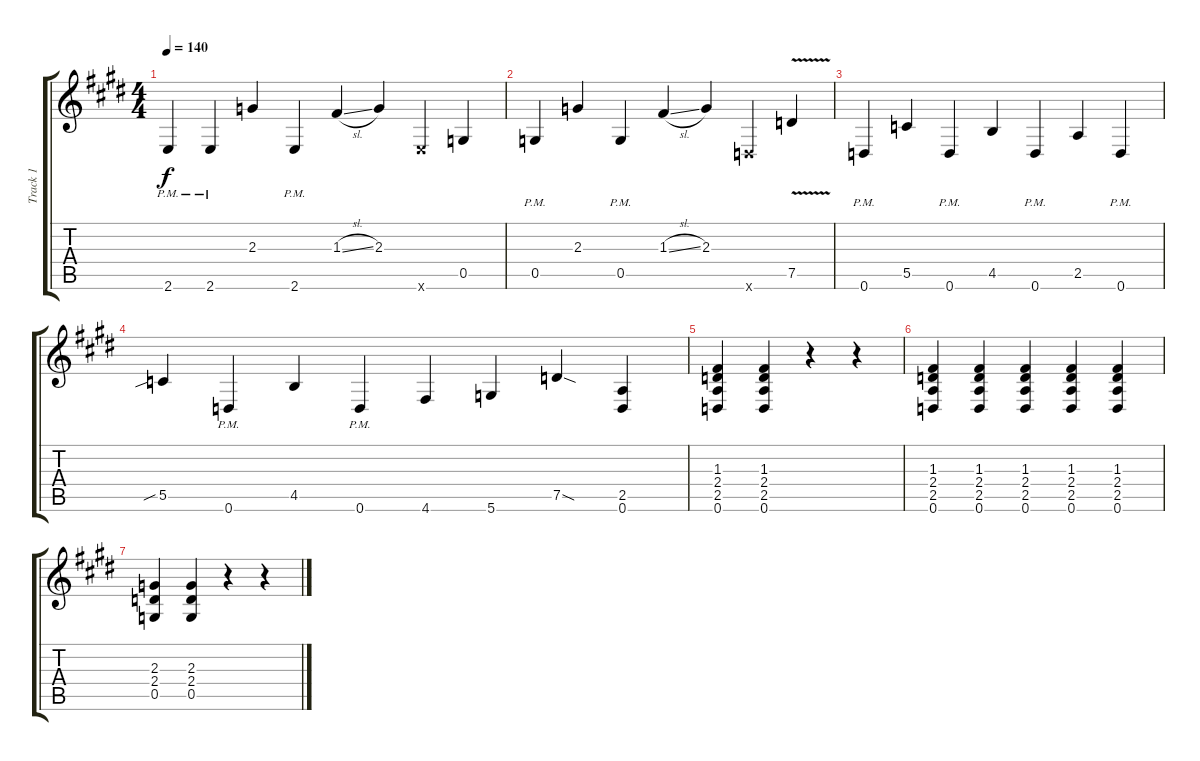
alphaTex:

\track ("Track 1" "Track 1") {instrument distortionguitar}
\staff {score tabs}
\tuning (D4 A3 F3 C3 G2 D2) {hide}
\ts (4 4)
\tempo 140
\clef g2
\ks e
2.6{pm}.4{dy f} 2.6{pm}.4 2.3.4 2.6{pm}.4 1.3{sl}.4 2.3.4 2.6{x}.4 0.5.4 |
0.5{pm}.4 2.3.4 0.5{pm}.4 1.3{sl}.4 2.3.4 0.6{x}.4 7.5{v}.4 |
0.6{pm}.4 5.5.4 0.6{pm}.4 4.5.4 0.6{pm}.4 2.5.4 0.6{pm}.4 |
5.5{sib}.4 0.6{pm}.4 4.5.4 0.6{pm}.4 4.6.4 5.6.4 7.5{sod}.4 (2.5 0.6).4 |
(1.3 2.4 2.5 0.6).4 (1.3 2.4 2.5 0.6).4 r.4 r.4 |
(1.3 2.4 2.5 0.6).4 (1.3 2.4 2.5 0.6).4 (1.3 2.4 2.5 0.6).4 (1.3 2.4 2.5 0.6).4 (1.3 2.4 2.5 0.6).4 |
(2.3 2.4 0.5).4 (2.3 2.4 0.5).4 r.4 r.4
